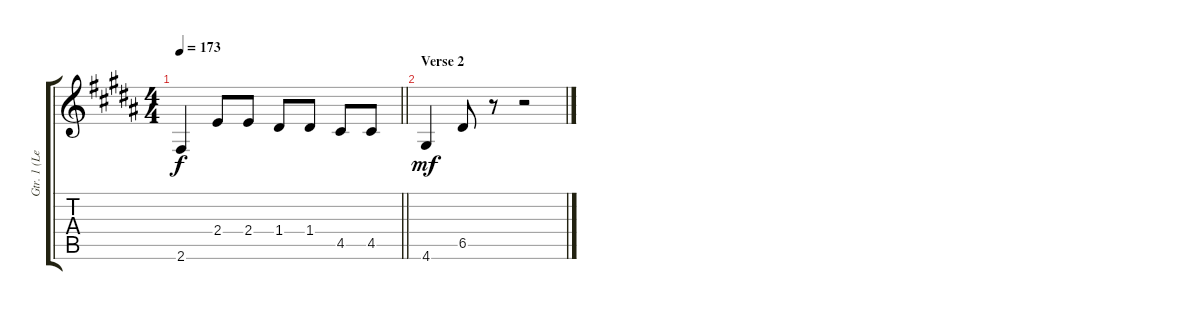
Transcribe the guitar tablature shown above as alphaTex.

\track ("Gtr. 1 (Lead)" "Gtr. 1 (Le") {instrument distortionguitar}
\staff {score tabs}
\tuning (E4 B3 G3 D3 A2 E2) {hide}
\ts (4 4)
\tempo 173
\clef g2
\barLineRight lightlight
\ks g#minor
2.6.4{dy f} 2.4.8 2.4.8 1.4.8 1.4.8 4.5.8 4.5.8 |
\section ("" "Verse 2")
4.6.4{dy mf} 6.5.8 r.8 r.2
